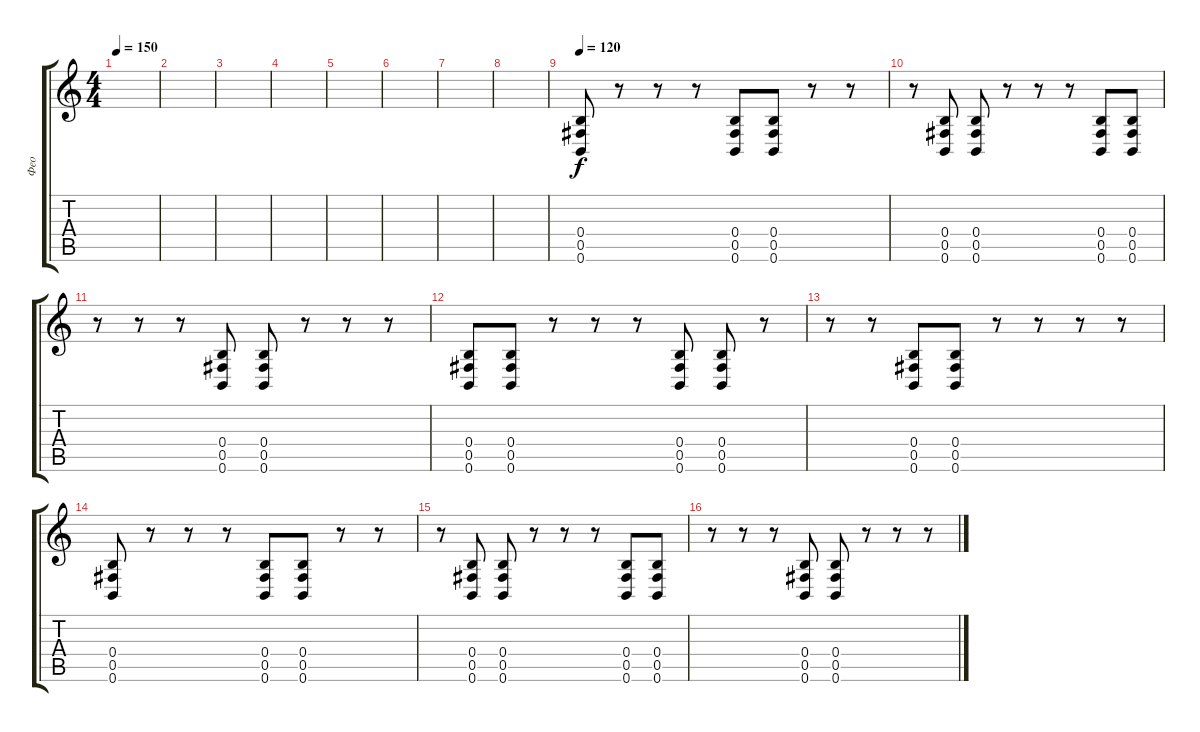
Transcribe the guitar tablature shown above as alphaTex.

\track ("Фео" "Фео") {instrument distortionguitar}
\staff {score tabs}
\tuning (Db4 Ab3 E3 B2 Gb2 B1) {hide}
\ts (4 4)
\tempo 150
\tempo 185
\tempo 150
\clef g2
\ks c
|
|
|
|
|
|
|
|
\tempo 150
\tempo 120
(0.4 0.5 0.6).8 r.8 r.8 r.8 (0.4 0.5 0.6).8 (0.4 0.5 0.6).8 r.8 r.8 |
r.8 (0.4 0.5 0.6).8 (0.4 0.5 0.6).8 r.8 r.8 r.8 (0.4 0.5 0.6).8 (0.4 0.5 0.6).8 |
r.8 r.8 r.8 (0.4 0.5 0.6).8 (0.4 0.5 0.6).8 r.8 r.8 r.8 |
(0.4 0.5 0.6).8 (0.4 0.5 0.6).8 r.8 r.8 r.8 (0.4 0.5 0.6).8 (0.4 0.5 0.6).8 r.8 |
r.8 r.8 (0.4 0.5 0.6).8 (0.4 0.5 0.6).8 r.8 r.8 r.8 r.8 |
(0.4 0.5 0.6).8 r.8 r.8 r.8 (0.4 0.5 0.6).8 (0.4 0.5 0.6).8 r.8 r.8 |
r.8 (0.4 0.5 0.6).8 (0.4 0.5 0.6).8 r.8 r.8 r.8 (0.4 0.5 0.6).8 (0.4 0.5 0.6).8 |
r.8 r.8 r.8 (0.4 0.5 0.6).8 (0.4 0.5 0.6).8 r.8 r.8 r.8
